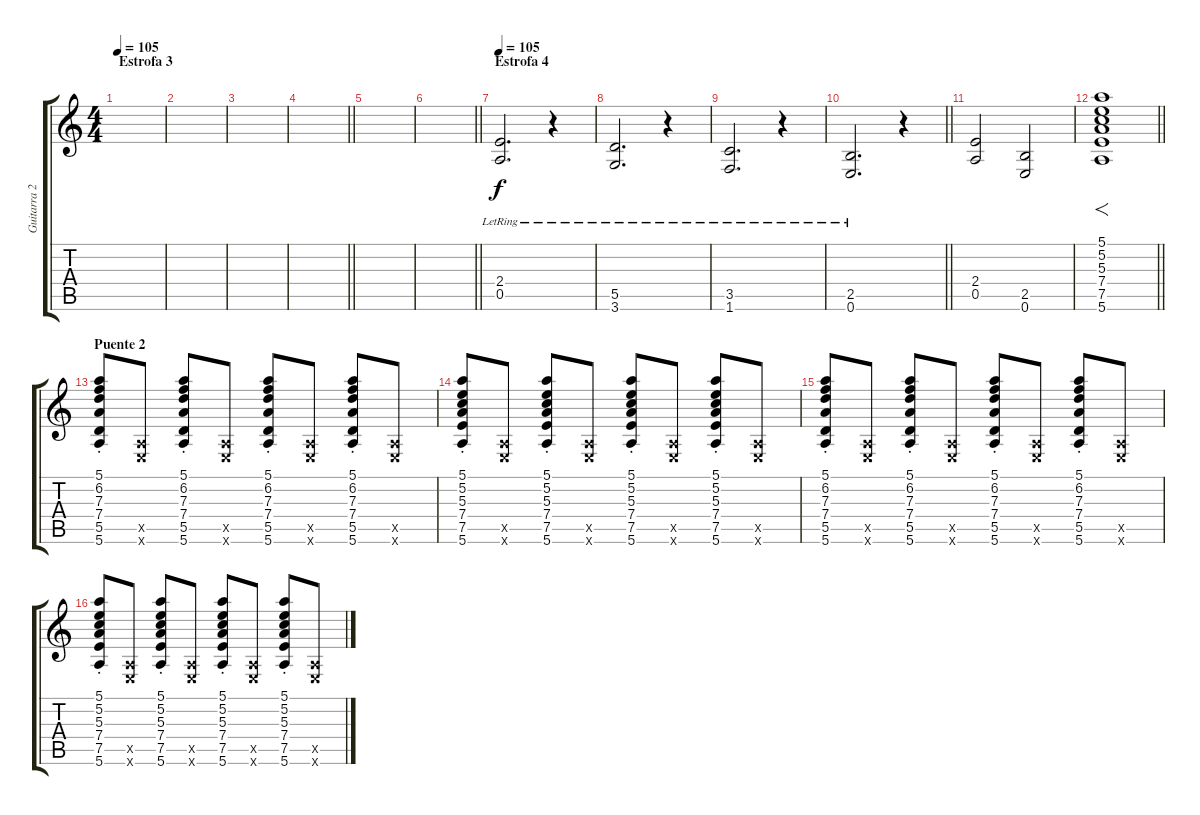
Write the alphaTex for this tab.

\track ("Guitarra 2" "Guitarra 2") {instrument distortionguitar}
\staff {score tabs}
\tuning (E4 B3 G3 D3 A2 E2) {hide}
\ts (4 4)
\section ("" "Estrofa 3")
\tempo 105
\clef g2
\ks c
|
|
|
\barLineRight lightlight
|
|
\barLineRight lightlight
|
\section ("" "Estrofa 4")
\tempo 105
(2.4{lr} 0.5{lr}).2{d} r.4 |
(5.5{lr} 3.6).2{d} r.4 |
(3.5{lr} 1.6{lr}).2{d} r.4 |
\barLineRight lightlight
(2.5{lr} 0.6{lr}).2{d} r.4 |
(2.4 0.5).2 (2.5 0.6).2 |
\barLineRight lightlight
(5.1 5.2 5.3 7.4 7.5 5.6).1{f} |
\section ("" "Puente 2")
(5.1{st} 6.2{st} 7.3{st} 7.4{st} 5.5{st} 5.6{st}).8 (0.5{x} 0.6{x}).8 (5.1{st} 6.2{st} 7.3{st} 7.4{st} 5.5{st} 5.6{st}).8 (0.5{x} 0.6{x}).8 (5.1{st} 6.2{st} 7.3{st} 7.4{st} 5.5{st} 5.6{st}).8 (0.5{x} 0.6{x}).8 (5.1{st} 6.2{st} 7.3{st} 7.4{st} 5.5{st} 5.6{st}).8 (0.5{x} 0.6{x}).8 |
(5.1{st} 5.2{st} 5.3{st} 7.4{st} 7.5{st} 5.6{st}).8 (0.5{x} 0.6{x}).8 (5.1{st} 5.2{st} 5.3{st} 7.4{st} 7.5{st} 5.6{st}).8 (0.5{x} 0.6{x}).8 (5.1{st} 5.2{st} 5.3{st} 7.4{st} 7.5{st} 5.6{st}).8 (0.5{x} 0.6{x}).8 (5.1{st} 5.2{st} 5.3{st} 7.4{st} 7.5{st} 5.6{st}).8 (0.5{x} 0.6{x}).8 |
(5.1{st} 6.2{st} 7.3{st} 7.4{st} 5.5{st} 5.6{st}).8 (0.5{x} 0.6{x}).8 (5.1{st} 6.2{st} 7.3{st} 7.4{st} 5.5{st} 5.6{st}).8 (0.5{x} 0.6{x}).8 (5.1{st} 6.2{st} 7.3{st} 7.4{st} 5.5{st} 5.6{st}).8 (0.5{x} 0.6{x}).8 (5.1{st} 6.2{st} 7.3{st} 7.4{st} 5.5{st} 5.6{st}).8 (0.5{x} 0.6{x}).8 |
(5.1{st} 5.2{st} 5.3{st} 7.4{st} 7.5{st} 5.6{st}).8 (0.5{x} 0.6{x}).8 (5.1{st} 5.2{st} 5.3{st} 7.4{st} 7.5{st} 5.6{st}).8 (0.5{x} 0.6{x}).8 (5.1{st} 5.2{st} 5.3{st} 7.4{st} 7.5{st} 5.6{st}).8 (0.5{x} 0.6{x}).8 (5.1{st} 5.2{st} 5.3{st} 7.4{st} 7.5{st} 5.6{st}).8 (0.5{x} 0.6{x}).8
